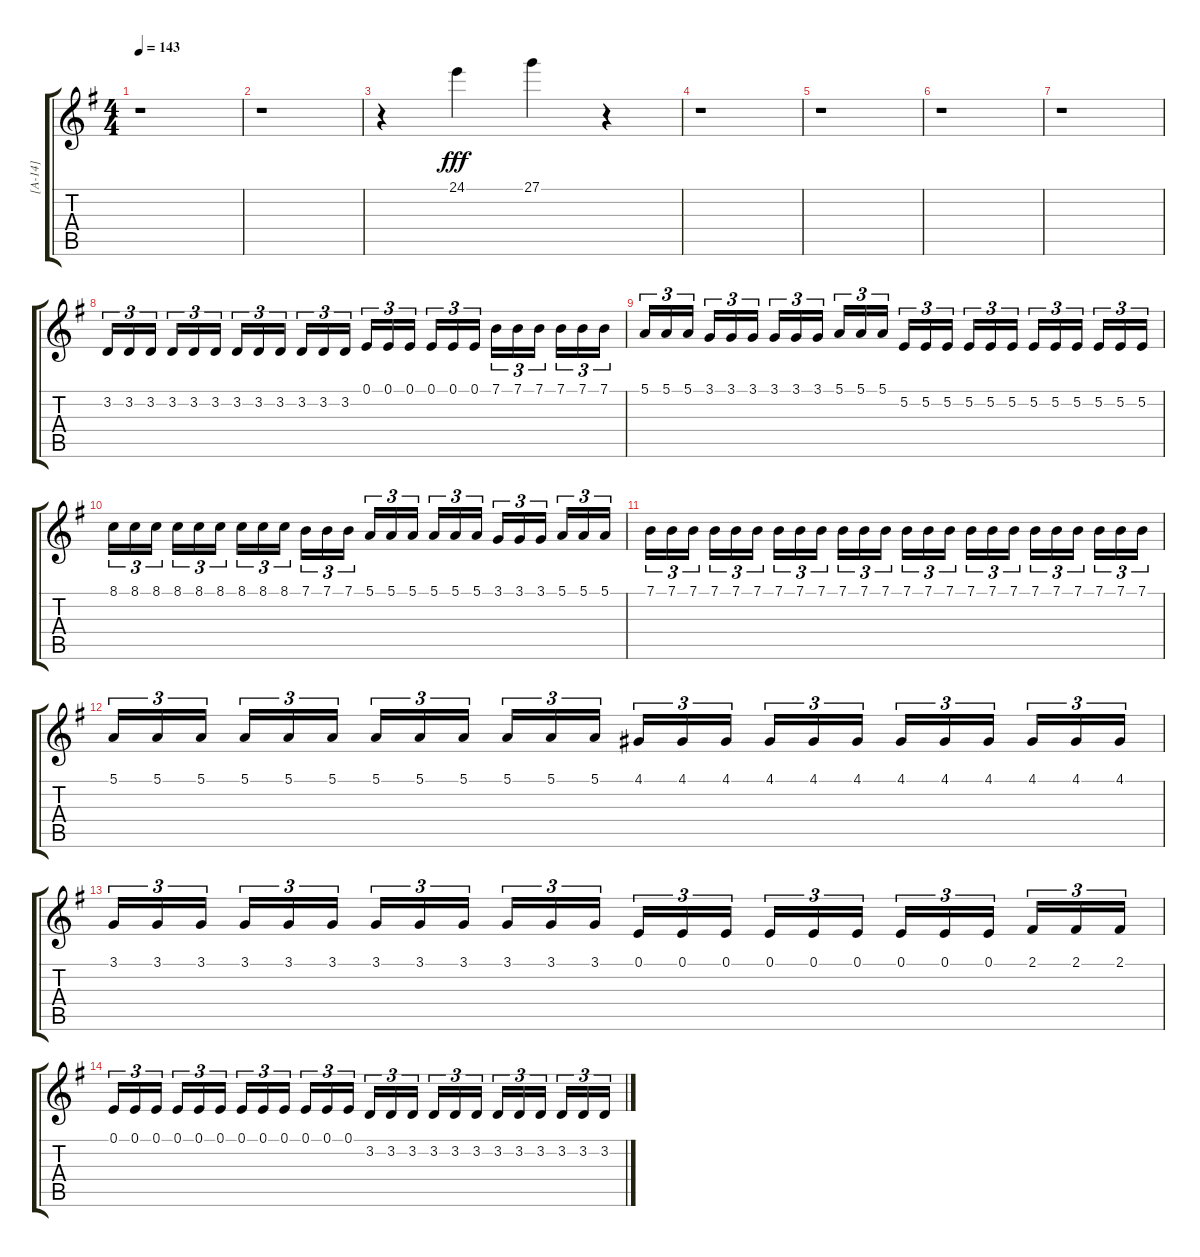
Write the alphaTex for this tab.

\track ("[A-14] " "[A-14] ") {instrument fx5brightness}
\staff {score tabs}
\tuning (E4 B3 G3 D3 A2 E2) {hide}
\ts (4 4)
\tempo 143
\clef g2
\ks g
r.1{dy fff} |
r.1 |
r.4 24.1.4 27.1.4 r.4 |
r.1 |
r.1 |
r.1 |
r.1 |
3.2.16{tu (3 2) balance 2 instrument koto} 3.2.16{tu (3 2)} 3.2.16{tu (3 2) beam splitsecondary} 3.2.16{tu (3 2)} 3.2.16{tu (3 2)} 3.2.16{tu (3 2)} 3.2.16{tu (3 2)} 3.2.16{tu (3 2)} 3.2.16{tu (3 2) beam splitsecondary} 3.2.16{tu (3 2)} 3.2.16{tu (3 2)} 3.2.16{tu (3 2)} 0.1.16{tu (3 2)} 0.1.16{tu (3 2)} 0.1.16{tu (3 2) beam splitsecondary} 0.1.16{tu (3 2)} 0.1.16{tu (3 2)} 0.1.16{tu (3 2)} 7.1.16{tu (3 2)} 7.1.16{tu (3 2)} 7.1.16{tu (3 2) beam splitsecondary} 7.1.16{tu (3 2)} 7.1.16{tu (3 2)} 7.1.16{tu (3 2)} |
5.1.16{tu (3 2)} 5.1.16{tu (3 2)} 5.1.16{tu (3 2) beam splitsecondary} 3.1.16{tu (3 2)} 3.1.16{tu (3 2)} 3.1.16{tu (3 2)} 3.1.16{tu (3 2)} 3.1.16{tu (3 2)} 3.1.16{tu (3 2) beam splitsecondary} 5.1.16{tu (3 2)} 5.1.16{tu (3 2)} 5.1.16{tu (3 2)} 5.2.16{tu (3 2)} 5.2.16{tu (3 2)} 5.2.16{tu (3 2) beam splitsecondary} 5.2.16{tu (3 2)} 5.2.16{tu (3 2)} 5.2.16{tu (3 2)} 5.2.16{tu (3 2)} 5.2.16{tu (3 2)} 5.2.16{tu (3 2) beam splitsecondary} 5.2.16{tu (3 2)} 5.2.16{tu (3 2)} 5.2.16{tu (3 2)} |
8.1.16{tu (3 2)} 8.1.16{tu (3 2)} 8.1.16{tu (3 2) beam splitsecondary} 8.1.16{tu (3 2)} 8.1.16{tu (3 2)} 8.1.16{tu (3 2)} 8.1.16{tu (3 2)} 8.1.16{tu (3 2)} 8.1.16{tu (3 2) beam splitsecondary} 7.1.16{tu (3 2)} 7.1.16{tu (3 2)} 7.1.16{tu (3 2)} 5.1.16{tu (3 2)} 5.1.16{tu (3 2)} 5.1.16{tu (3 2) beam splitsecondary} 5.1.16{tu (3 2)} 5.1.16{tu (3 2)} 5.1.16{tu (3 2)} 3.1.16{tu (3 2)} 3.1.16{tu (3 2)} 3.1.16{tu (3 2) beam splitsecondary} 5.1.16{tu (3 2)} 5.1.16{tu (3 2)} 5.1.16{tu (3 2)} |
7.1.16{tu (3 2)} 7.1.16{tu (3 2)} 7.1.16{tu (3 2) beam splitsecondary} 7.1.16{tu (3 2)} 7.1.16{tu (3 2)} 7.1.16{tu (3 2)} 7.1.16{tu (3 2)} 7.1.16{tu (3 2)} 7.1.16{tu (3 2) beam splitsecondary} 7.1.16{tu (3 2)} 7.1.16{tu (3 2)} 7.1.16{tu (3 2)} 7.1.16{tu (3 2)} 7.1.16{tu (3 2)} 7.1.16{tu (3 2) beam splitsecondary} 7.1.16{tu (3 2)} 7.1.16{tu (3 2)} 7.1.16{tu (3 2)} 7.1.16{tu (3 2)} 7.1.16{tu (3 2)} 7.1.16{tu (3 2) beam splitsecondary} 7.1.16{tu (3 2)} 7.1.16{tu (3 2)} 7.1.16{tu (3 2)} |
5.1.16{tu (3 2)} 5.1.16{tu (3 2)} 5.1.16{tu (3 2) beam splitsecondary} 5.1.16{tu (3 2)} 5.1.16{tu (3 2)} 5.1.16{tu (3 2)} 5.1.16{tu (3 2)} 5.1.16{tu (3 2)} 5.1.16{tu (3 2) beam splitsecondary} 5.1.16{tu (3 2)} 5.1.16{tu (3 2)} 5.1.16{tu (3 2)} 4.1.16{tu (3 2)} 4.1.16{tu (3 2)} 4.1.16{tu (3 2) beam splitsecondary} 4.1.16{tu (3 2)} 4.1.16{tu (3 2)} 4.1.16{tu (3 2)} 4.1.16{tu (3 2)} 4.1.16{tu (3 2)} 4.1.16{tu (3 2) beam splitsecondary} 4.1.16{tu (3 2)} 4.1.16{tu (3 2)} 4.1.16{tu (3 2)} |
3.1.16{tu (3 2)} 3.1.16{tu (3 2)} 3.1.16{tu (3 2) beam splitsecondary} 3.1.16{tu (3 2)} 3.1.16{tu (3 2)} 3.1.16{tu (3 2)} 3.1.16{tu (3 2)} 3.1.16{tu (3 2)} 3.1.16{tu (3 2) beam splitsecondary} 3.1.16{tu (3 2)} 3.1.16{tu (3 2)} 3.1.16{tu (3 2)} 0.1.16{tu (3 2)} 0.1.16{tu (3 2)} 0.1.16{tu (3 2) beam splitsecondary} 0.1.16{tu (3 2)} 0.1.16{tu (3 2)} 0.1.16{tu (3 2)} 0.1.16{tu (3 2)} 0.1.16{tu (3 2)} 0.1.16{tu (3 2) beam splitsecondary} 2.1.16{tu (3 2)} 2.1.16{tu (3 2)} 2.1.16{tu (3 2)} |
0.1.16{tu (3 2)} 0.1.16{tu (3 2)} 0.1.16{tu (3 2) beam splitsecondary} 0.1.16{tu (3 2)} 0.1.16{tu (3 2)} 0.1.16{tu (3 2)} 0.1.16{tu (3 2)} 0.1.16{tu (3 2)} 0.1.16{tu (3 2) beam splitsecondary} 0.1.16{tu (3 2)} 0.1.16{tu (3 2)} 0.1.16{tu (3 2)} 3.2.16{tu (3 2)} 3.2.16{tu (3 2)} 3.2.16{tu (3 2) beam splitsecondary} 3.2.16{tu (3 2)} 3.2.16{tu (3 2)} 3.2.16{tu (3 2)} 3.2.16{tu (3 2)} 3.2.16{tu (3 2)} 3.2.16{tu (3 2) beam splitsecondary} 3.2.16{tu (3 2)} 3.2.16{tu (3 2)} 3.2.16{tu (3 2)}
